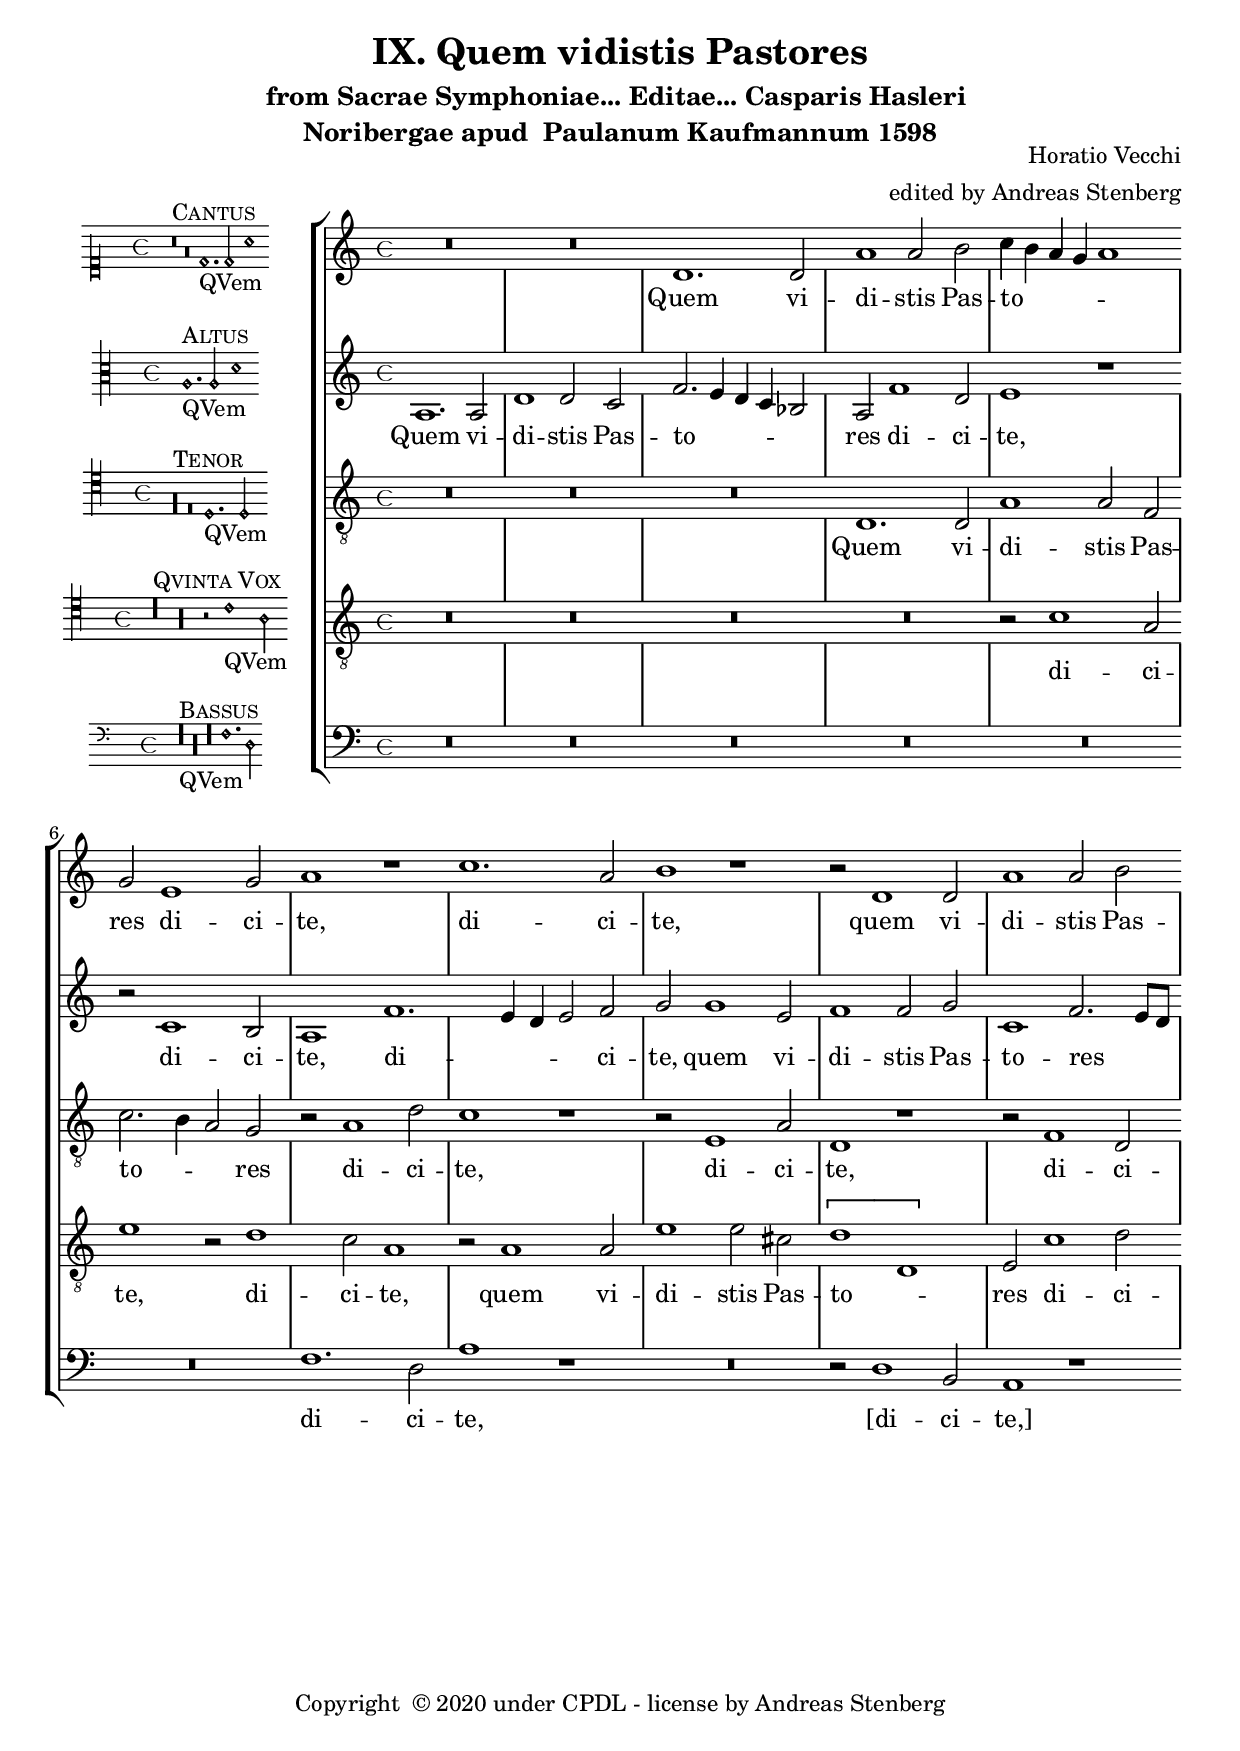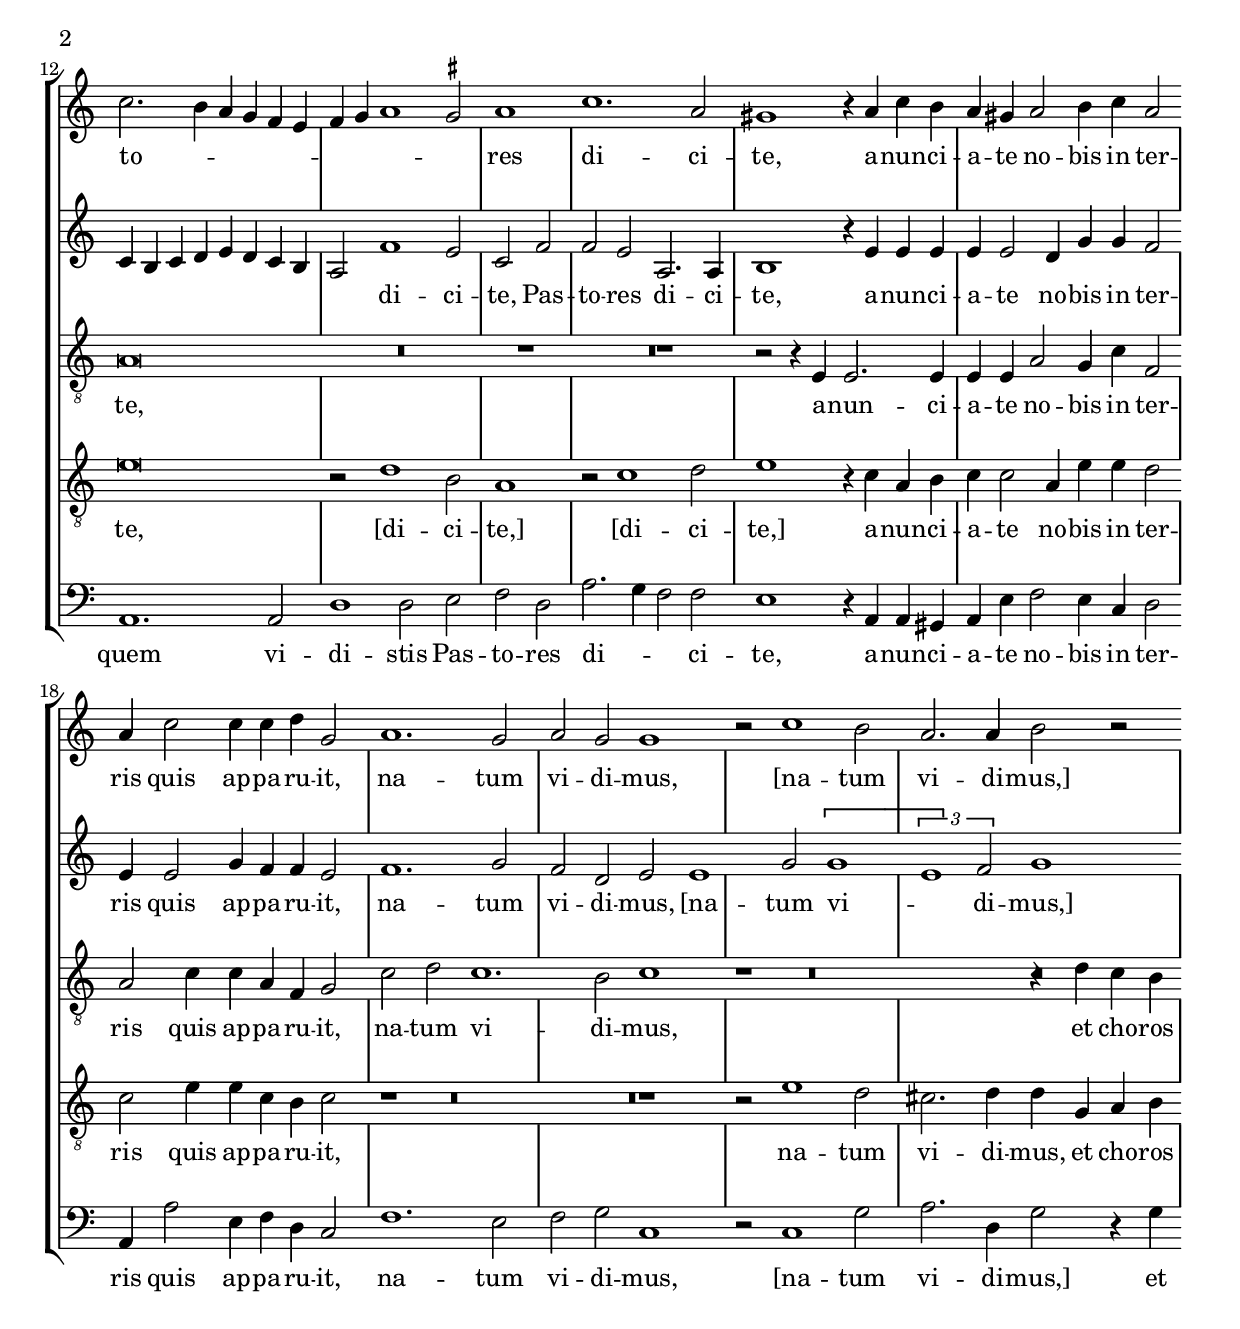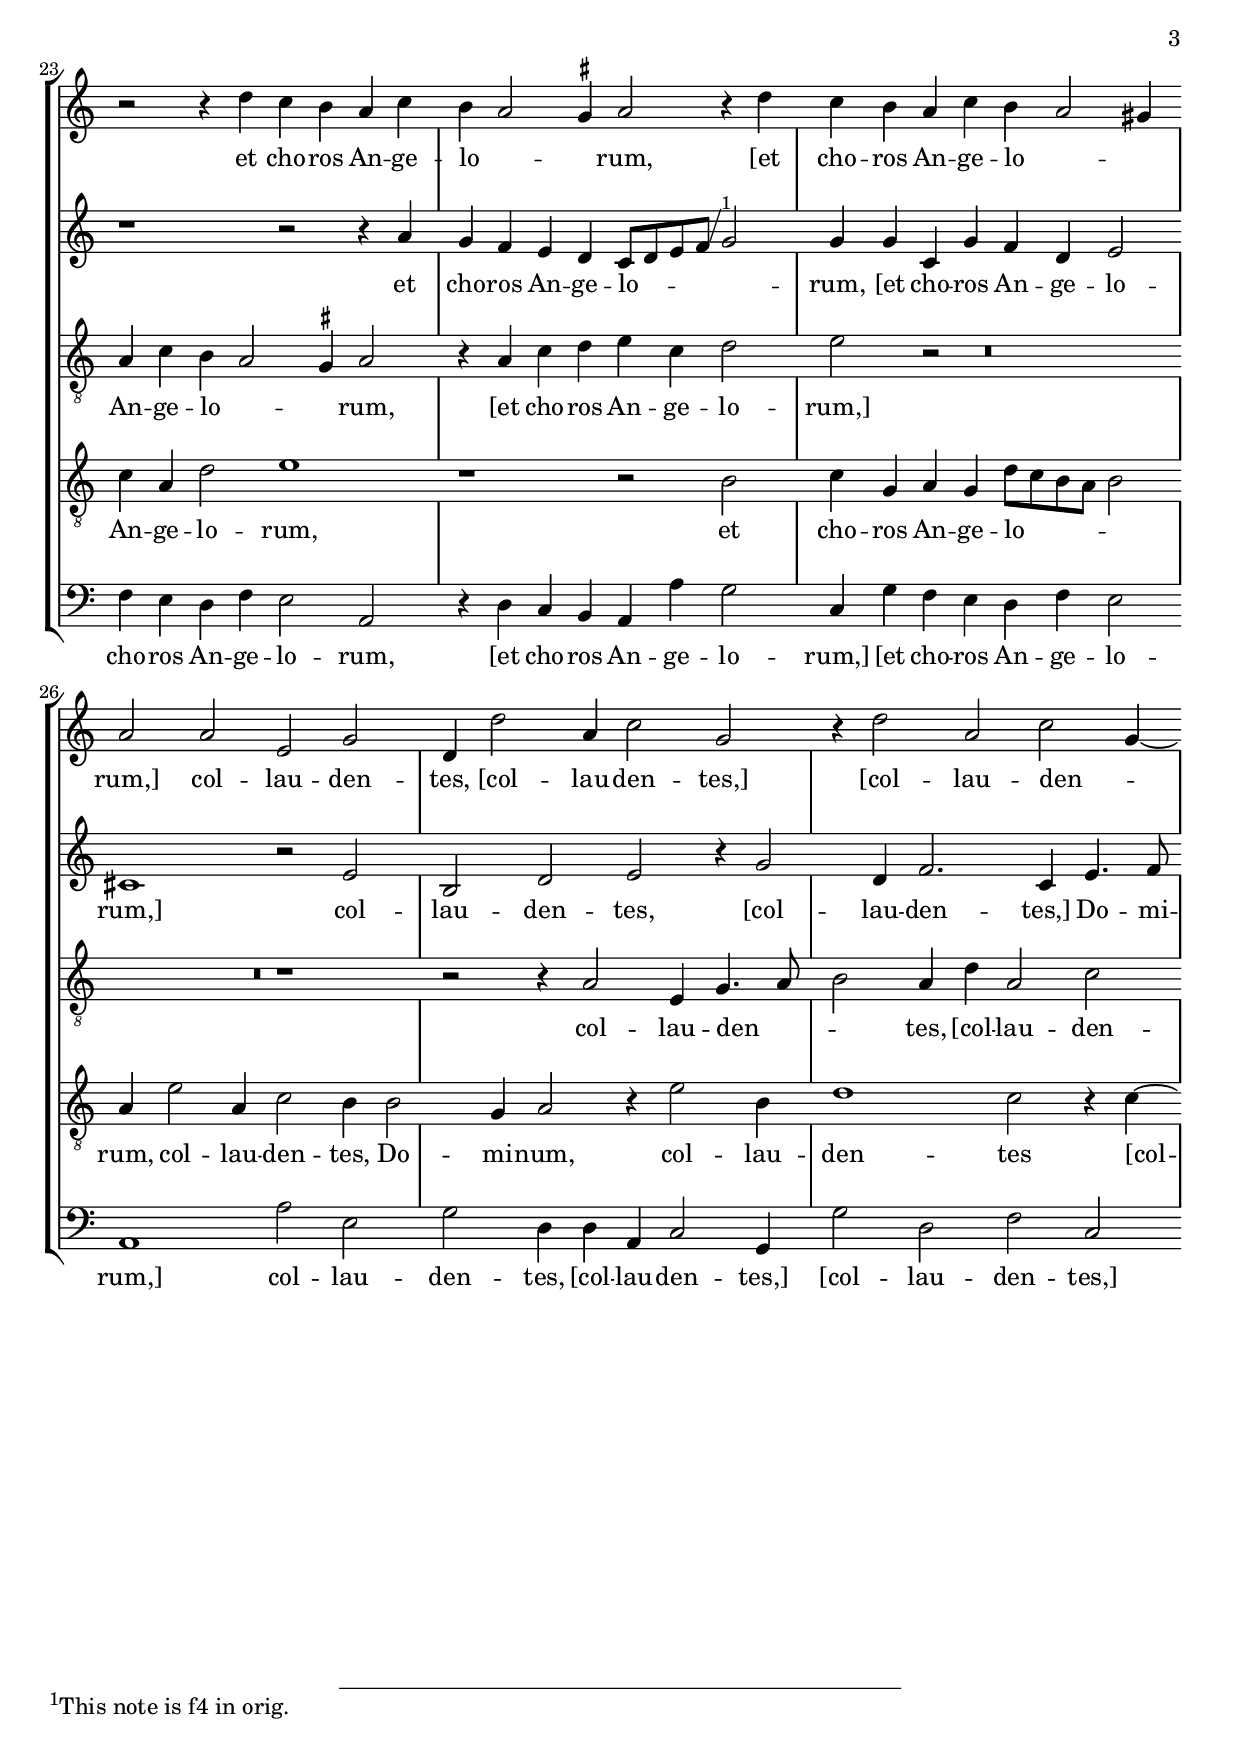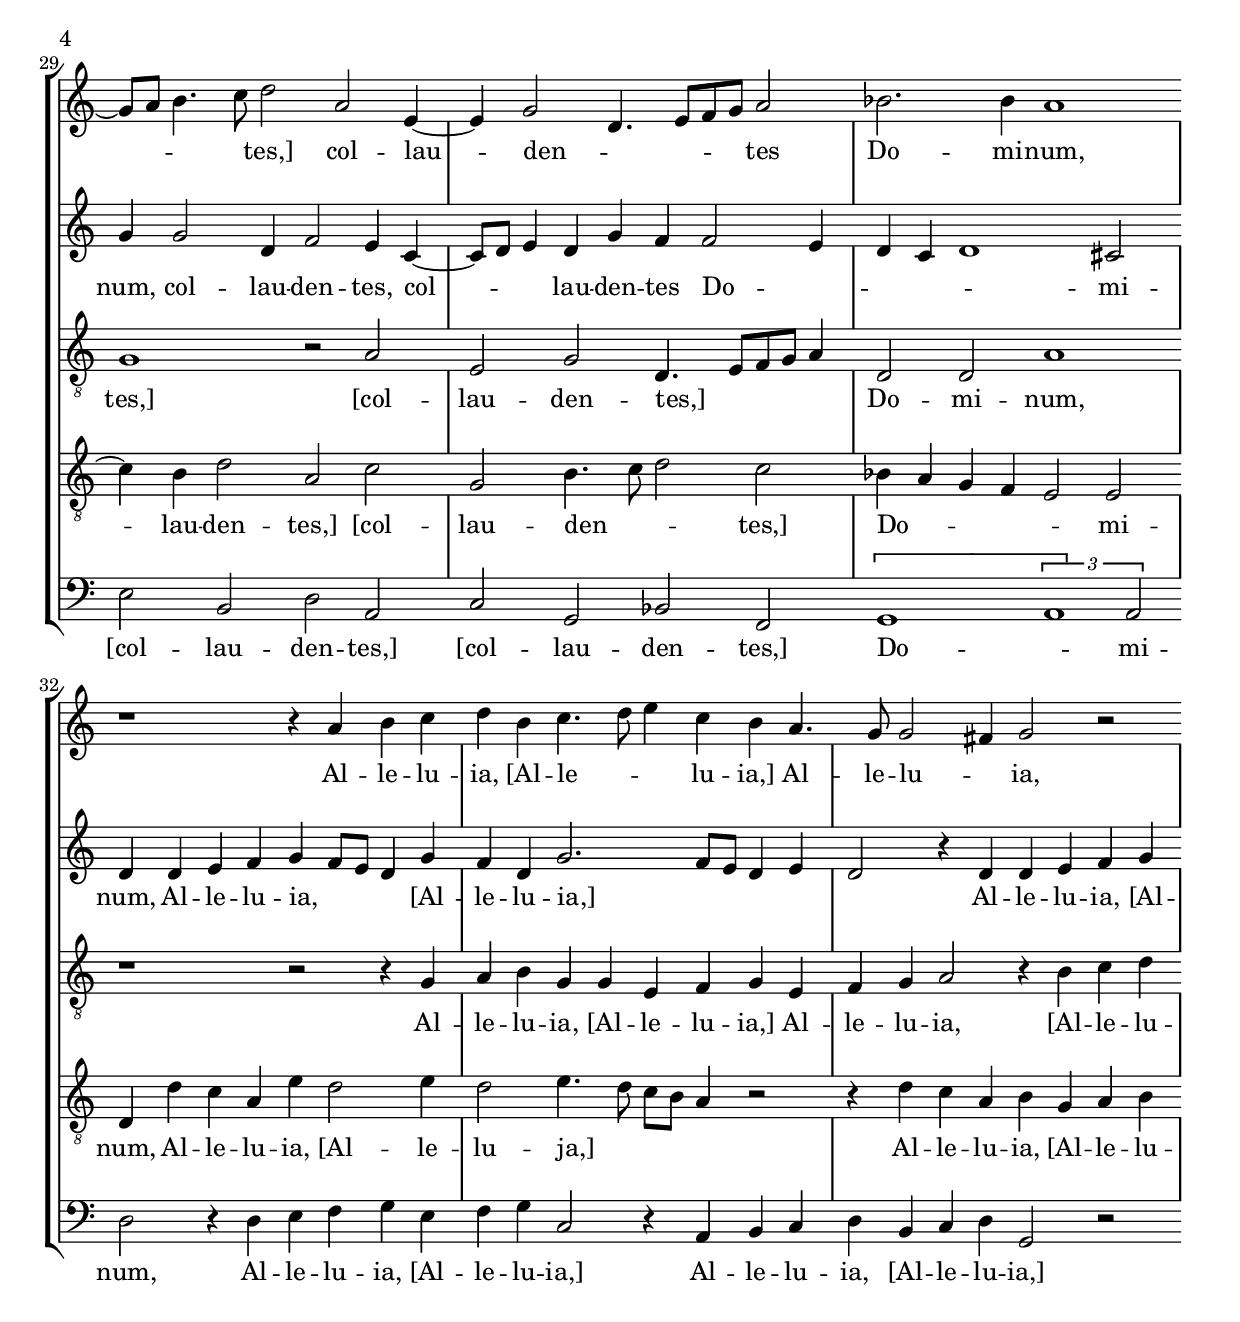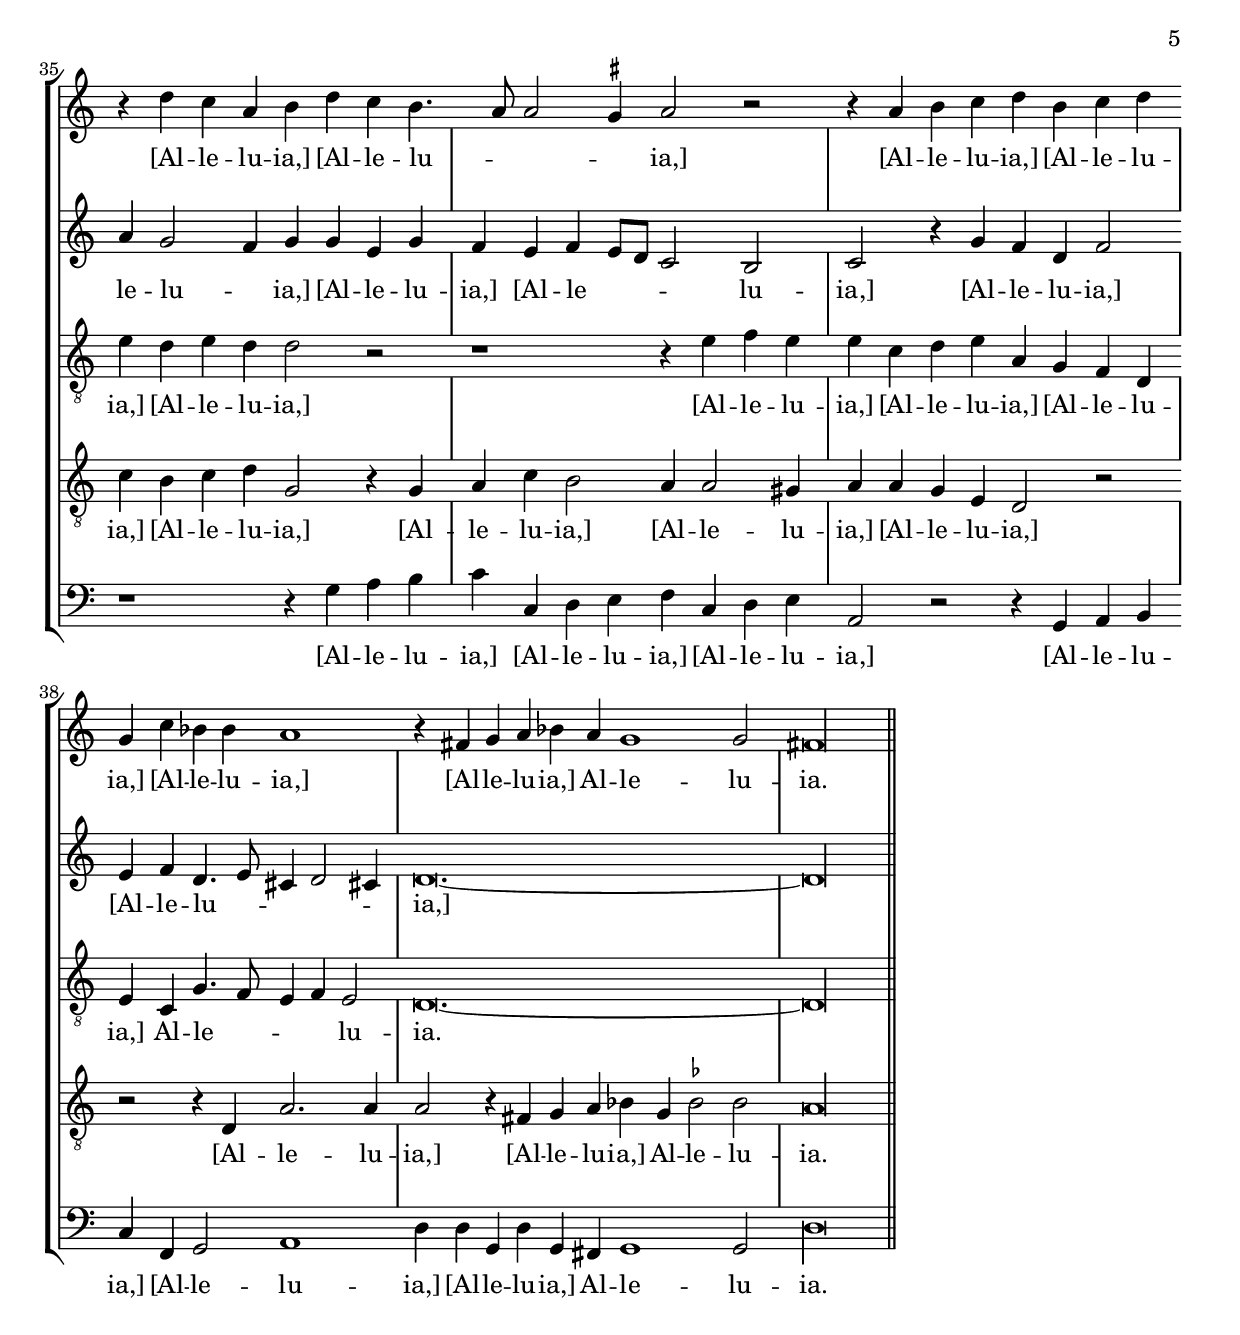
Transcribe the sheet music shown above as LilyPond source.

\version "2.18.0"
\include "deutsch.ly"
#(append! supported-clefs '(("mensural-f3" . ("clefs.mensural.f" 0 0))))
#(append! supported-clefs '(("petrucci-g3" . ("clefs.petrucci.g" 0 1))))
ficta = \once \set suggestAccidentals =##t
\header {
  title =  \markup {
    \center-column {
      "IX. Quem vidistis Pastores"
      \vspace #0.5
    }
  }
  subtitle = \markup { \center-column {"from Sacrae Symphoniae... Editae... Casparis Hasleri "
                                       "Noribergae apud  Paulanum Kaufmannum 1598" } }
  %  subsubtitle = "à 4. (Transposed down a major third.)"
  composer = "Horatio Vecchi"
  arranger = "edited by Andreas Stenberg"
  %  piece = \markup \column { \italic "Prima Pars" \vspace #0.5 }
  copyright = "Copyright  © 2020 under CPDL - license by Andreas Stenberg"

}
global = {
  \key c \major
  \override Staff.TimeSignature.style = #'mensural
}

sopMusic = \relative c' {

  \set Score.tempoHideNote = ##t
  \tempo 1 = 86
  \time 4/4
  \set Timing.measureLength = #(ly:make-moment 4/2)
  \override Staff.BarLine.transparent = ##t
  R\breve*2
  d1. d2
  a'1 a2 h2
  c4\melisma h4 a4 g4 a1\melismaEnd
  g2 e1 g2			%% end of first line.
  a1 r1
  c1. a2
  h1 r1
  r2 d,1 d2
  a'1 a2 h2
  c2.\melisma h4 		%% end of second line.
  a4 g4 f4 e4 f4 g4 a1
  \ficta gis2\melismaEnd
  \set Timing.measureLength = #(ly:make-moment 2/2)
  a1
  \set Timing.measureLength = #(ly:make-moment 4/2)
  c1. a2
  gis1 r4 a4 c4 h4
  a4 gis4 a2 h4 c4 a2		%% end of third line.
  a4 c2 c4 c4 d4 g,2
  a1. g2
  a2 g2 g1
  r2 c1 h2
  a2. a4 h2 r2
  r2 r4 d4 c4 h4 a4 c4
  h4\melisma a2 \ficta gis4\melismaEnd a2 r4 d4
  c4 h4 a4 c4 h4\melisma a2 gis4\melismaEnd
  a2 a2 e2 g2
  d4 d'2 a4 c2 g2
  r4 d'2 a2 c2\melisma g4~
  g8 a8 h4. c8\melismaEnd d2 a2
  e4~ e4 g2\melisma d4. e8 f8 g8\melismaEnd a2
  b2. b4 a1
  r1 r4 a4 h4 c4
  d4 h4 c4.\melisma d8 e4\melismaEnd c4 h4 a4. g8 g2\melisma fis4\melismaEnd
  g2 r2 r4 d'4 c4 a4
  h4 d4 c4 h4.\melisma a8 a2 \ficta gis4\melismaEnd
  a2 r2 r4 a4 h4 c4
  d4 h4 c4 d4 g,4 c4 b4 b4
  a1
  \set Timing.measureLength = #(ly:make-moment 6/2)
  r4 fis4 g4 a4
  b4 a4 g1 g2
  \cadenzaOn
  fis\longa

  \revert Staff.BarLine.transparent
  \bar "||"
}
sopWords = \lyricmode {
  Quem vi -- di -- stis Pas -- to -- res
  di -- ci -- te, di -- ci -- te,
  quem vi -- di -- stis Pas -- to -- res
  di -- ci -- te, a -- nun -- ci -- a -- te no -- bis in ter -- ris quis ap -- pa -- ru -- it,
  na -- tum vi -- di -- mus,
  [na -- tum vi -- di -- mus,]
  et cho -- ros An -- ge -- lo -- rum,
  [et cho -- ros An -- ge -- lo -- rum,]
  col -- lau -- den -- tes,
  [col -- lau -- den -- tes,]
  [col -- lau -- den -- tes,]
  col -- lau -- den -- tes
  Do -- mi -- num,
  Al -- le -- lu -- ia,
  [Al -- le -- lu -- ia,]
  Al -- le -- lu -- ia,
  \repeat unfold 6 { [Al -- le -- lu -- ia,] }
  Al -- le -- lu -- ia.
}
altoMusic = \relative c' {
  \override Staff.BarLine.transparent = ##t
  a1. a2
  d1 d2 c2
  f2.\melisma e4 d4 c4 b2\melismaEnd
  a2 f'1 d2
  e1 r1
  r2 c1 h2
  a1 f'1.\melisma
  e4 d4 e2\melismaEnd f2
  g2 g1 e2
  f1 f2g2
  c,1 f2.\melisma e8 d8
  c4 h4 c4 d4 e4 d4 c4 h4
  a2\melismaEnd f'1 e2
  c2 f2 f2 e2
  a,2. a4 h1
  r4 e4 e4 e4 e4 e2 d4
  g4 g4 f2 e4 e2 g4
  f4 f4 e2 f1.
  g2 f2 d2
  e2 e1 g2
  \[g1\melisma \tuplet 3/2 { e1\melismaEnd\] f2 }
  g1 r1
  r2 r4 a4 g4 f4 e4 d4
  c8\melisma d8 e8 \footnote #'(1 . 3) "This note is f4 in orig."f8 g2\melismaEnd g4 g4 c,4 g'4
  f4 d4 e2 cis1
  r2 e2 h2 d2
  e2 r4 g2 d4 f2.
  c4 e4. f8 g4 g2 d4 f2
  e4 c4~ c8\melisma d8 e4\melismaEnd d4 g4
  f4 f2\melisma e4 d4 c4 d1\melismaEnd
  cis2 d4 d4 e4 f4
  g4\melisma f8 e8  d4\melismaEnd g4 f4 d4 g2.\melisma
  f8 e8 d4 e4 d2\melismaEnd r4 d4
  d4 e4 f4 g4 a4 g2\melisma f4\melismaEnd
  g4 g4 e4 g4 f4 e4 f4\melisma e8 d8
  c2\melismaEnd h2 c2 r4 g'4
  f4 d4 f2 e4 f4 d4.\melisma e8
  cis4 d2 cis!4\melismaEnd 
  d\breve.~
  d\longa

  \revert Staff.BarLine.transparent
}
altoWords = \lyricmode {
  Quem vi -- di -- stis Pas -- to -- res
  di -- ci -- te, di -- ci -- te, di -- ci -- te,
  quem vi -- di -- stis Pas -- to -- res
  di -- ci -- te, Pas -- to -- res
  di -- ci -- te, a -- nun -- ci -- a -- te no -- bis in ter -- ris quis ap -- pa -- ru -- it,
  na -- tum vi -- di -- mus,
  [na -- tum vi -- di -- mus,]
  et cho -- ros An -- ge -- lo -- rum,
  [et cho -- ros An -- ge -- lo -- rum,]
  col -- lau -- den -- tes,
  [col -- lau -- den -- tes,]
  Do -- mi -- num,
  col -- lau -- den -- tes,
  col -- lau -- den -- tes
  Do -- mi -- num,
  Al -- le -- lu -- ia,
  [Al -- le -- lu -- ia,]
  Al -- le -- lu -- ia,
  \repeat unfold 6 { [Al -- le -- lu -- ia,] }
  Al -- le -- lu -- ia.

}
tenorMusic = \relative c {
  \clef "G_8"
  \override Staff.BarLine.transparent = ##t
  R\breve*3
  d1. d2
  a'1 a2 f2
  c'2.\melisma h4 a2\melismaEnd g2
  r2 a1 d2
  c1 r1
  r2 e,1 a2
  d,1 r1
  r2 f1 d2
  a'\breve
  R\breve*2
  r1 r2 r4 e4
  e2. e4 e4 e4 a2
  g4 c4 f,2 a2 c4 c4
  a4 f4 g2 c2 d2
  c1. h2
  c1 r1
  R\breve
  r4 d4 c4 h4 a4 c4 h4\melisma a2
  \ficta gis4\melismaEnd a2 r4 a4 c4 d4
  e4 c4 d2 e2 r2
  R\breve
  r1 r2 r4 a,2
  e4 g4.\melisma a8 h2\melismaEnd a4  d4
  a2 c2 g1
  r2 a2 e2 g2
  d4.\melisma e8 f8 g8 a4\melismaEnd d,2 d2
  a'1 r1
  r2 r4 g4 a4 h4 g4 g4
  e4 f4 g4 e4 f4 g4 a2
  r4 h4 c4 d4 e4 d4 e4 d4
  d2 r2 r1
  r4 e4 f4 e4 e4 c4 d4 e4
  a,4 g4 f4 d4 e4 c4 g'4.\melisma f8
  e4 f4\melismaEnd e2
  d\breve.~
  d\longa
  \revert Staff.BarLine.transparent
}
tenorWords = \lyricmode {
  Quem vi -- di -- stis Pas -- to -- res
  di -- ci -- te, di -- ci -- te, di -- ci -- te,
  a -- nun -- ci -- a -- te no -- bis in ter -- ris quis ap -- pa -- ru -- it,
  na -- tum vi -- di -- mus,
  et cho -- ros An -- ge -- lo -- rum,
  [et cho -- ros An -- ge -- lo -- rum,]
  col -- lau -- den -- tes,
  [col -- lau -- den -- tes,]
  [col -- lau -- den -- tes,]
  Do -- mi -- num,
  Al -- le -- lu -- ia,
  [Al -- le -- lu -- ia,]
  Al -- le -- lu -- ia,
  \repeat unfold 5 { [Al -- le -- lu -- ia,] }
  Al -- le -- lu -- ia.
}
tenorIIMusic = \relative c' {
  \clef "G_8"
  \override Staff.BarLine.transparent = ##t
  R\breve*4
  r2 c1 a2
  e'1 r2 d1
  c2 a1
  r2 a1 a2
  e'1 e2 cis2
  \[d1\melisma d,\melismaEnd \]
  e2 c'1 d2
  e\breve
  r2 d1 h2
  a1 r2 c1
  d2 e1
  r4 c4 a4 h4 c4 c2 a4
  e'4 e4 d2 c2 e4 e4
  c4 h4 c2 r1
  R\breve
  r1 r2 e1
  d2 cis2. d4
  d4 g,4 a4 h4 c4 a4 d2
  e1 r1
  r2 h2 c4 g4 a4 g4
  d'8\melisma c8 h8 a8 h2\melismaEnd a4 e'2 a,4
  c2 h4 h2 g4 a2
  r4 e'2 h4 d1
  c2 r4 c4~ c4 h4 d2
  a2 c2 g2 h4.\melisma c8
  d2\melismaEnd c2 b4\melisma a4 g4 f4
  e2\melismaEnd e2 d4 d'4 c4 a4
  e'4 d2 e4 d2 e4.\melisma d8
  c8 h8 a4\melismaEnd r2 r4 d4 c4 a4
  h4 g4 a4 h4 c4 h4 c4  d4
  g,2 r4 g4 a4 c4 h2
  a4 a2 gis4 a4 a4 g4 e4
  d2 r2 r2 r4 d4
  a'2. a4 a2 r4 fis4
  g4 a4 b4 g4 \ficta b!2 b2
  \cadenzaOn
  a\longa
  \cadenzaOff

  \revert Staff.BarLine.transparent
}
tenorIIWords = \lyricmode {
  %Quem vi -- di -- stis-. % Pas -- to -- res
  di -- ci -- te, di -- ci -- te,
  quem vi -- di -- stis Pas -- to -- res
  di -- ci -- te,
  [di -- ci -- te,]
  [di -- ci -- te,]
  a -- nun -- ci -- a -- te no -- bis in ter -- ris quis ap -- pa -- ru -- it,
  na -- tum vi -- di -- mus,
  et cho -- ros An -- ge -- lo -- rum,
  et cho -- ros An -- ge -- lo -- rum,
  col -- lau -- den -- tes,
  Do -- mi -- num,
  col -- lau -- den -- tes
  [col -- lau -- den -- tes,]
  [col -- lau -- den -- tes,]
  Do -- mi -- num,
  Al -- le -- lu -- ia,
  [Al -- le -- lu -- ja,]
  Al -- le -- lu -- ia,
  \repeat unfold 7 { [Al -- le -- lu -- ia,] }
  Al -- le -- lu -- ia.
}
bassMusic = \relative c {
  \override Staff.BarLine.transparent = ##t
  R\breve*6
  f1. d2
  a'1 r1
  R\breve
  r2 d,1 h2
  a1 r1
  a1. a2
  d1 d2 e2
  f2 d2 a'2.\melisma g4
  f2\melismaEnd f2 e1
  r4 a,4 a4 gis4 a4 e'4 f2
  e4 c4 d2 a4 a'2 e4
  f4 d4 c2 f1.
  e2 f2 g2
  c,1 r2 c1
  g'2 a2. d,4
  g2 r4 g4 f4 e4 d4 f4
  e2 a,2 r4 d4 c4 h4
  a4 a'4 g2 c,4 g'4 f4 e4
  d4 f4 e2 a,1
  a'2 e2 g2 d4 d4
  a4 c2 g4 g'2 d2
  f2 c2 e2 h2
  d2 a2 c2 g2
  b2 f2 \[g1\melisma
  \tuplet 3/2 { a\melismaEnd\] a2 } d2 r4 d4
  e4 f4 g4 e4 f4 g4 c,2
  r4 a4 h4 c4 d4 h4 c4 d4
  g,2 r2 r1
  r4 g'4 a4 h4 c4 c,4 d4 e4
  f4 c4 d4 e4 a,2 r2
  r4 g4 a4 h4 c4 f,4 g2
  a1 d4 d4 g,4 d'4
  g,4 fis4 g1 g2
  d'\longa
  \revert Staff.BarLine.transparent
}
bassWords = \lyricmode {
  %Quem vi -- di -- stis Pas -- to -- res
  di -- ci -- te, [di -- ci -- te,]
  quem vi -- di -- stis Pas -- to -- res
  di -- ci -- te, a -- nun -- ci -- a -- te no -- bis in ter -- ris quis ap -- pa -- ru -- it,
  na -- tum vi -- di -- mus,
  [na -- tum vi -- di -- mus,]
  et cho -- ros An -- ge -- lo -- rum,
  [et cho -- ros An -- ge -- lo -- rum,]
  [et cho -- ros An -- ge -- lo -- rum,]
  col -- lau -- den -- tes,
  [col -- lau -- den -- tes,]
  [col -- lau -- den -- tes,]
  [col -- lau -- den -- tes,]
  [col -- lau -- den -- tes,]
  Do -- mi -- num,
  Al -- le -- lu -- ia,
  [Al -- le -- lu -- ia,]
  Al -- le -- lu -- ia,
  \repeat unfold 7 { [Al -- le -- lu -- ia,] }
  Al -- le -- lu -- ia.
}
incipitDiscantus = \markup {
  \score {
    {
      %      \set Staff.instrumentName = #"Tenor "
      \override NoteHead.style = #'neomensural
      \override Rest.style = #'neomensural
      \override Staff.TimeSignature.style = #'mensural
      \cadenzaOn
      \clef "petrucci-c1"
      \key c \major
      \time 4/4

      r\breve ^\markup { \smallCaps"Cantus"}
      e'\breve \rest d'1._"QVem "
      d'2 a'1
    }
    \layout {
      \context {
        \Voice
        \remove "Ligature_bracket_engraver"
        \consists "Mensural_ligature_engraver"
      }
      line-width = 4.5\cm
    }
  }
}


incipitAltus = \markup {
  \score {
    {
      %      \set Staff.instrumentName = #"Tenor "
      \override NoteHead.style = #'neomensural
      \override Rest.style = #'neomensural
      \override Staff.TimeSignature.style = #'mensural
      \cadenzaOn
      \clef "petrucci-c3"
      \key c \major
      \time 4/4
      a1.^\markup \smallCaps"Altus"_"QVem  "
      a2 d'1
    }
    \layout {
      \context {
        \Voice
        \remove "Ligature_bracket_engraver"
        \consists "Mensural_ligature_engraver"
      }
      line-width = 4.5\cm
    }
  }
}


incipitTenor = \markup {
  \score {
    {
      %      \set Staff.instrumentName = #"Tenor "
      \override NoteHead.style = #'neomensural
      \override Rest.style = #'neomensural
      \override Staff.TimeSignature.style = #'mensural
      \cadenzaOn
      \clef "petrucci-c4"
      \key c \major
      \time 4/4
      f\longa \rest ^\markup \smallCaps"Tenor"
      d\breve \rest d1._"QVem"
      d2
    }
    \layout {
      \context {
        \Voice
        \remove "Ligature_bracket_engraver"
        \consists "Mensural_ligature_engraver"
      }
      line-width = 5.0\cm
    }
  }
}
incipitTenorII = \markup {
  \score {
    {
      %      \set Staff.instrumentName = #"Tenor "
      \override NoteHead.style = #'neomensural
      \override Rest.style = #'neomensural
      \override Staff.TimeSignature.style = #'mensural
      \cadenzaOn
      \clef "petrucci-c4"
      \key c \major
      \time 4/4
      c'\longa \rest ^\markup \smallCaps"Qvinta Vox"
      a\longa \rest r2 c'1 _"QVem" a2
    }
    \layout {
      \context {
        \Voice
        \remove "Ligature_bracket_engraver"
        \consists "Mensural_ligature_engraver"
      }
      line-width = 5.0\cm
    }
  }
}

incipitBassus = \markup {
  \score {
    {
      %      \set Staff.instrumentName = #"Tenor "
      \override NoteHead.style = #'neomensural
      \override Rest.style = #'neomensural
      \override Staff.TimeSignature.style = #'mensural
      \cadenzaOn
      \clef "mensural-f"
      \key c \major
      \time 4/4
      f\longa \rest^\markup \smallCaps"Bassus"_"QVem"
      d\longa \rest f\longa \rest
      f1.
      d2
    }
    \layout {
      \context {
        \Voice
        \remove "Ligature_bracket_engraver"
        \consists "Mensural_ligature_engraver"
      }
      line-width = 4.5\cm
    }
  }
}

%% for print
\score {
  <<
    \new StaffGroup \with {
      \override VerticalAxisGroup.staff-staff-spacing = #'((basic-distance . 12))
    } <<
      \new Staff = treble <<
        \set Staff.instrumentName = \incipitDiscantus
        \new Voice = "sopranos" {
          \set  Staff.midiInstrument ="choir aahs"
          %	\voiceOne
          << \global \sopMusic >>
        }
      >>
      \new Lyrics = sopranos { s1 }

      \new Staff = "medius" <<
        \set Staff.instrumentName = \incipitAltus

        \new Voice = "altos" {
          %	\voiceTwo
          \set  Staff.midiInstrument ="choir aahs"
          << \global \altoMusic >>
        }
      >>

      \new Lyrics = "altos" { s1 }
      \new Staff = tenors <<
        \set Staff.instrumentName = \incipitTenor

        \clef "treble"
        \new Voice = "tenors" {
          \set  Staff.midiInstrument ="choir aahs"
          %	\voiceOne
          << \global \tenorMusic >>
        }
      >>
      \new Lyrics = "tenors" { s1 }

      \new Staff = tenorsII <<
        \set Staff.instrumentName = \incipitTenorII

        \clef "treble"
        \new Voice = "tenorsII" {
          \set  Staff.midiInstrument ="choir aahs"
          %	\voiceOne
          << \global \tenorIIMusic >>
        }
      >>
      \new Lyrics = "tenorsII" { s1 }

      \new Staff ="basses" {
        \set Staff.instrumentName = \incipitBassus

        \new Voice = "basses" {
          \set  Staff.midiInstrument ="choir aahs"
          \clef "bass"
          %	\voiceTwo
          << \global \bassMusic >>
        }
      }
    >>
    \new Lyrics = basses { s1 }

    \context Lyrics = sopranos \lyricsto sopranos \sopWords
    \context Lyrics = altos \lyricsto altos \altoWords
    \context Lyrics = tenors \lyricsto tenors \tenorWords
    \context Lyrics = tenorsII \lyricsto tenorsII \tenorIIWords
    \context Lyrics = basses \lyricsto basses \bassWords
  >>
  \layout {
    \context {
      \Score
      % no bars in staves
      %      \override BarLine.transparent = ##t

    }
    % the next three instructions keep the lyrics between the bar lines
    \context {
      \Lyrics
      \consists "Bar_engraver"
      \override BarLine.transparent = ##t
    }
    \context {
      \StaffGroup
      \consists "Separating_line_group_engraver"
    }
    \context {
      \Voice
      % no slurs
      \override Slur.transparent = ##t
      % Comment in the below "\remove" command to allow line
      % breaking also at those barlines where a note overlaps
      % into the next bar.  The command is commented out in this
      % short example score, but especially for large scores, you
      % will typically yield better line breaking and thus improve
      % overall spacing if you comment in the following command.
      %\remove "Forbid_line_break_engraver"
    }
    indent = 4.5\cm
  }

}
%% for midi
\score {
  <<
    \new StaffGroup \with {
      \override VerticalAxisGroup.staff-staff-spacing = #'((basic-distance . 12))
    } <<
      \new Staff = treble <<
        \set Staff.instrumentName = \incipitDiscantus
        \new Voice = "sopranos" {
          \set  Staff.midiInstrument ="choir aahs"
          %	\voiceOne
          << \global \sopMusic >>
        }
      >>
      \new Lyrics = sopranos { s1 }

      \new Staff = "medius" <<
        \set Staff.instrumentName = \incipitAltus

        \new Voice = "altos" {
          %	\voiceTwo
          \set  Staff.midiInstrument ="choir aahs"
          << \global \altoMusic >>
        }
      >>

      \new Lyrics = "altos" { s1 }
      \new Staff = tenors <<
        \set Staff.instrumentName = \incipitTenor

        \clef "treble"
        \new Voice = "tenors" {
          \set  Staff.midiInstrument ="choir aahs"
          %	\voiceOne
          << \global \tenorMusic >>
        }
      >>
      \new Lyrics = "tenors" { s1 }

      \new Staff = tenorsII <<
        \set Staff.instrumentName = \incipitTenorII

        \clef "treble"
        \new Voice = "tenorsII" {
          \set  Staff.midiInstrument ="choir aahs"
          %	\voiceOne
          << \global \tenorIIMusic >>
        }
      >>
      \new Lyrics = "tenorsII" { s1 }

      \new Staff ="basses" {
        \set Staff.instrumentName = \incipitBassus

        \new Voice = "basses" {
          \set  Staff.midiInstrument ="choir aahs"
          \clef "bass"
          %	\voiceTwo
          << \global \bassMusic >>
        }
      }
    >>
    \new Lyrics = basses { s1 }

    \context Lyrics = sopranos \lyricsto sopranos \sopWords
    \context Lyrics = altos \lyricsto altos \altoWords
    \context Lyrics = tenors \lyricsto tenors \tenorWords
    \context Lyrics = tenorsII \lyricsto tenorsII \tenorIIWords
    \context Lyrics = basses \lyricsto basses \bassWords
  >>

  \midi {}
}
\paper {
  ragged-bottom = ##t
  ragged-last-bottom = ##t
  ragged-last = ##t
}

%{
convert-ly.py (GNU LilyPond) 2.18.2  convert-ly.py: Processing `'...
Applying conversion: 2.15.7, 2.15.9, 2.15.10, 2.15.16, 2.15.17,
2.15.18, 2.15.19, 2.15.20, 2.15.25, 2.15.32, 2.15.39, 2.15.40,
2.15.42, 2.15.43, 2.16.0, 2.17.0, 2.17.4, 2.17.5, 2.17.6, 2.17.11,
2.17.14, 2.17.15, 2.17.18, 2.17.19, 2.17.20, 2.17.25, 2.17.27,
2.17.29, 2.17.97, 2.18.0
%}
